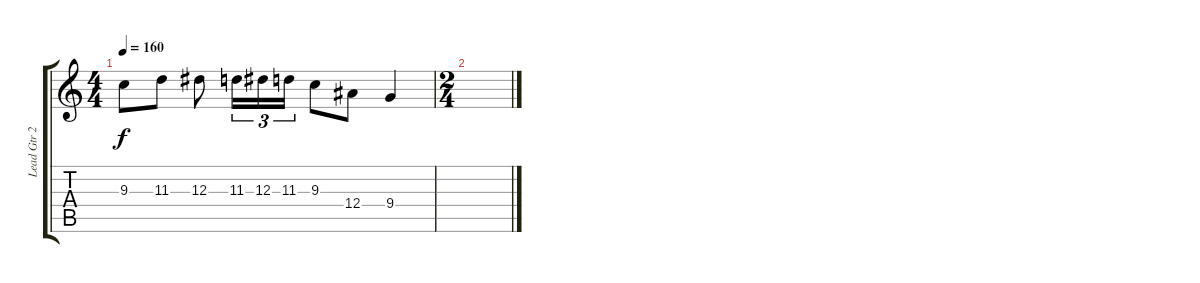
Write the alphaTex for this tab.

\track ("Lead Gtr 2" "Lead Gtr 2") {instrument distortionguitar}
\staff {score tabs}
\tuning (C4 G3 Eb3 Bb2 F2 C2) {hide}
\ts (4 4)
\tempo 160
\clef g2
\ks c
9.3{t}.8{dy f} 11.3.8 12.3.8 11.3.16{tu (3 2)} 12.3.16{tu (3 2)} 11.3.16{tu (3 2)} 9.3.8 12.4.8 9.4.4 |
\ts (2 4)
